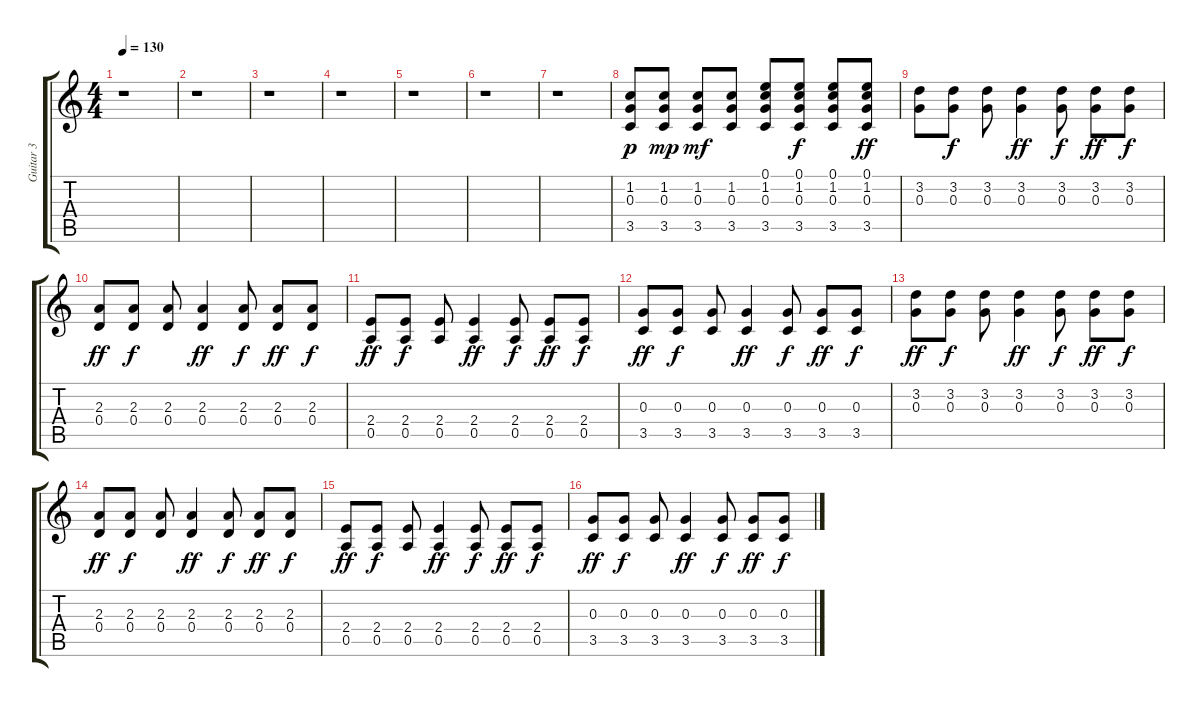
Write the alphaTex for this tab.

\track ("Guitar 3" "Guitar 3") {instrument electricguitarclean}
\staff {score tabs}
\tuning (E4 B3 G3 D3 A2 E2) {hide}
\ts (4 4)
\tempo 130
\clef g2
\ks c
r.1{dy f} |
r.1 |
r.1 |
r.1 |
r.1 |
r.1 |
r.1 |
(1.2 0.3 3.5).8{dy p} (1.2 0.3 3.5).8{dy mp} (1.2 0.3 3.5).8{dy mf} (1.2 0.3 3.5).8 (0.1 1.2 0.3 3.5).8 (0.1 1.2 0.3 3.5).8{dy f} (0.1 1.2 0.3 3.5).8 (0.1 1.2 0.3 3.5).8{dy ff} |
(3.2 0.3).8 (3.2 0.3).8{dy f} (3.2 0.3).8 (3.2 0.3).4{dy ff} (3.2 0.3).8{dy f} (3.2 0.3).8{dy ff} (3.2 0.3).8{dy f} |
(2.3 0.4).8{dy ff} (2.3 0.4).8{dy f} (2.3 0.4).8 (2.3 0.4).4{dy ff} (2.3 0.4).8{dy f} (2.3 0.4).8{dy ff} (2.3 0.4).8{dy f} |
(2.4 0.5).8{dy ff} (2.4 0.5).8{dy f} (2.4 0.5).8 (2.4 0.5).4{dy ff} (2.4 0.5).8{dy f} (2.4 0.5).8{dy ff} (2.4 0.5).8{dy f} |
(0.3 3.5).8{dy ff} (0.3 3.5).8{dy f} (0.3 3.5).8 (0.3 3.5).4{dy ff} (0.3 3.5).8{dy f} (0.3 3.5).8{dy ff} (0.3 3.5).8{dy f} |
(3.2 0.3).8{dy ff} (3.2 0.3).8{dy f} (3.2 0.3).8 (3.2 0.3).4{dy ff} (3.2 0.3).8{dy f} (3.2 0.3).8{dy ff} (3.2 0.3).8{dy f} |
(2.3 0.4).8{dy ff} (2.3 0.4).8{dy f} (2.3 0.4).8 (2.3 0.4).4{dy ff} (2.3 0.4).8{dy f} (2.3 0.4).8{dy ff} (2.3 0.4).8{dy f} |
(2.4 0.5).8{dy ff} (2.4 0.5).8{dy f} (2.4 0.5).8 (2.4 0.5).4{dy ff} (2.4 0.5).8{dy f} (2.4 0.5).8{dy ff} (2.4 0.5).8{dy f} |
(0.3 3.5).8{dy ff} (0.3 3.5).8{dy f} (0.3 3.5).8 (0.3 3.5).4{dy ff} (0.3 3.5).8{dy f} (0.3 3.5).8{dy ff} (0.3 3.5).8{dy f}
